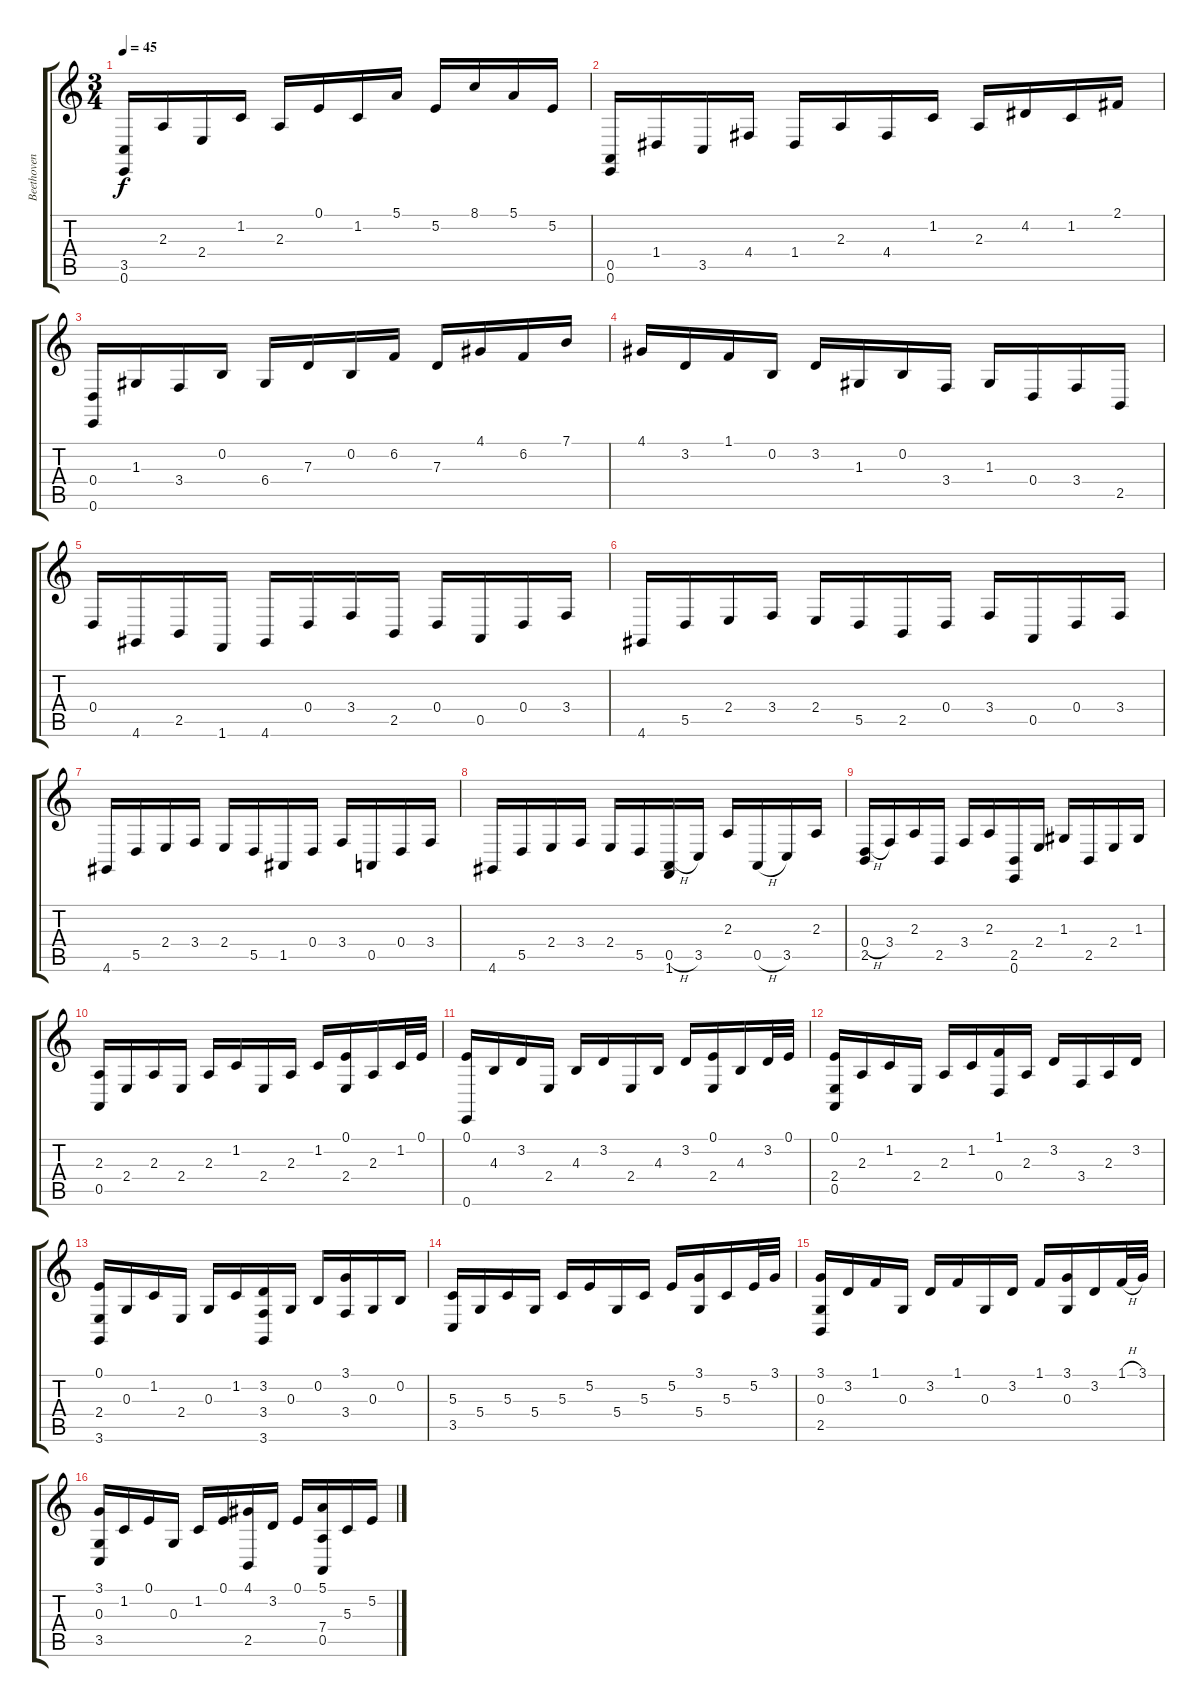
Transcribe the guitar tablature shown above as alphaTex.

\track ("Beethoven" "Beethoven") {instrument acousticgrandpiano}
\staff {score tabs}
\tuning (E4 B3 G3 D3 A2 E2) {hide}
\ts (3 4)
\tempo 45
\clef g2
\ks c
(3.5 0.6).16{dy f} 2.3.16 2.4.16 1.2.16 2.3.16 0.1.16 1.2.16 5.1.16 5.2.16 8.1.16 5.1.16 5.2.16 |
(0.5 0.6).16 1.4.16 3.5.16 4.4.16 1.4.16 2.3.16 4.4.16 1.2.16 2.3.16 4.2.16 1.2.16 2.1.16 |
(0.4 0.6).16 1.3.16 3.4.16 0.2.16 6.4.16 7.3.16 0.2.16 6.2.16 7.3.16 4.1.16 6.2.16 7.1.16 |
4.1.16 3.2.16 1.1.16 0.2.16 3.2.16 1.3.16 0.2.16 3.4.16 1.3.16 0.4.16 3.4.16 2.5.16 |
0.4.16 4.6.16 2.5.16 1.6.16 4.6.16 0.4.16 3.4.16 2.5.16 0.4.16 0.5.16 0.4.16 3.4.16 |
4.6.16 5.5.16 2.4.16 3.4.16 2.4.16 5.5.16 2.5.16 0.4.16 3.4.16 0.5.16 0.4.16 3.4.16 |
4.6.16 5.5.16 2.4.16 3.4.16 2.4.16 5.5.16 1.5.16 0.4.16 3.4.16 0.5.16 0.4.16 3.4.16 |
4.6.16 5.5.16 2.4.16 3.4.16 2.4.16 5.5.16 (0.5{h} 1.6).16 3.5.16 2.3.16 0.5{h}.16 3.5.16 2.3.16 |
(0.4{h} 2.5).16 3.4.16 2.3.16 2.5.16 3.4.16 2.3.16 (2.5 0.6).16 2.4.16 1.3.16 2.5.16 2.4.16 1.3.16 |
(2.3 0.5).16 2.4.16 2.3.16 2.4.16 2.3.16 1.2.16 2.4.16 2.3.16 1.2.16 (0.1 2.4).16 2.3.16 1.2.32 0.1.32 |
(0.1 0.6).16 4.3.16 3.2.16 2.4.16 4.3.16 3.2.16 2.4.16 4.3.16 3.2.16 (0.1 2.4).16 4.3.16 3.2.32 0.1.32 |
(0.1 2.4 0.5).16 2.3.16 1.2.16 2.4.16 2.3.16 1.2.16 (1.1 0.4).16 2.3.16 3.2.16 3.4.16 2.3.16 3.2.16 |
(0.1 2.4 3.6).16 0.3.16 1.2.16 2.4.16 0.3.16 1.2.16 (3.2 3.4 3.6).16 0.3.16 0.2.16 (3.1 3.4).16 0.3.16 0.2.16 |
(5.3 3.5).16 5.4.16 5.3.16 5.4.16 5.3.16 5.2.16 5.4.16 5.3.16 5.2.16 (3.1 5.4).16 5.3.16 5.2.32 3.1.32 |
(3.1 0.3 2.5).16 3.2.16 1.1.16 0.3.16 3.2.16 1.1.16 0.3.16 3.2.16 1.1.16 (3.1 0.3).16 3.2.16 1.1{h}.32 3.1.32 |
(3.1 0.3 3.5).16 1.2.16 0.1.16 0.3.16 1.2.16 0.1.16 (4.1 2.5).16 3.2.16 0.1.16 (5.1 7.4 0.5).16 5.3.16 5.2.16
